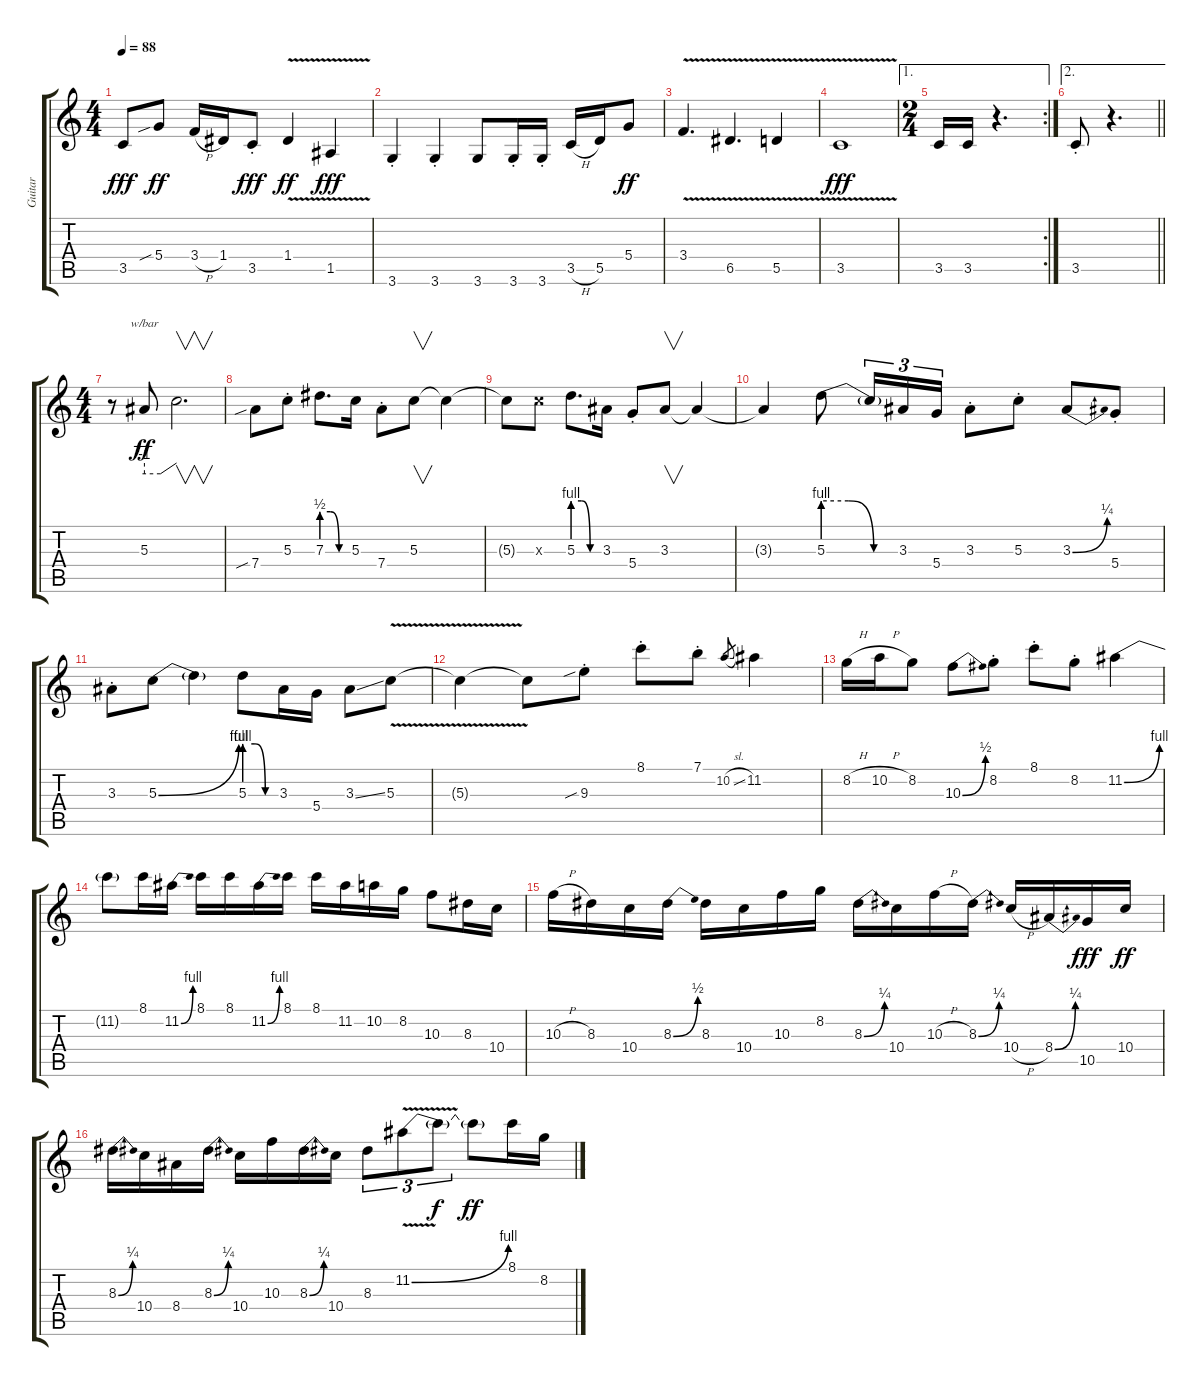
\track ("Guitar" "Guitar") {mute instrument overdrivenguitar}
\staff {score tabs}
\tuning (E4 B3 G3 D3 A2 E2) {hide}
\ts (4 4)
\tempo 88
\clef g2
\ks c
3.5{t}.8{dy fff} 5.4{sib}.8{dy ff} 3.4{h}.16 1.4.16 3.5{st}.8{dy fff} 1.4{v}.4{dy ff} 1.5{v}.4{dy fff} |
3.6{st}.4 3.6{st}.4 3.6.8 3.6{st}.16 3.6{st}.16 3.5{h}.16 5.5.16 5.4.8{dy ff} |
3.4{v}.4{d} 6.5{v}.4{d} 5.5{v}.4 |
3.5{v}.1{dy fff} |
\ae 1
\rc 2
\ts (2 4)
3.5.16 3.5.16 r.4{d} |
\ae 2
\barLineRight lightlight
3.5{st}.8 r.4{d} |
\ts (4 4)
r.8 5.3.8{tbe (custom default 0 -4 30 -4 60 0) dy ff} 5.3{t}.2{v d} |
7.4{sib}.8 5.3{st}.8 7.3{be (custom 0 2 20 2 40 0 60 0)}.8{d} 5.3.16 7.4{st}.8 5.3.8{v} 5.3{t}.4 |
5.3{t}.8 5.3{x}.8 5.3{be (custom 0 4 20 4 40 0 60 0)}.8{d} 3.3.16 5.4{st}.8 3.3.8{v} 3.3{t}.4 |
3.3{t}.4 5.3{be (custom 0 4 20 4 40 0 60 0)}.8 5.3{t}.16{tu (3 2)} 3.3.16{tu (3 2)} 5.4.16{tu (3 2)} 3.3{st}.8 5.3{st}.8 3.3{be (bend 0 0 60 1)}.8 5.4{st}.8 |
3.3{st}.8 5.3{be (bend 0 0 60 4)}.8 5.3{t}.4 5.3{be (custom 0 4 20 4 40 0 60 0)}.8 3.3.16 5.4.16 3.3{ss}.8 5.3{v}.8 |
5.3{t}.4 5.3{t}.8 9.3{sib st}.8 8.1{st}.8 7.1{st}.8 10.2{sl}.8{gr} 11.2.4 |
8.2{h}.16 10.2{h}.16 8.2.8 10.3{be (bend 0 0 60 2)}.8 8.2{st}.8 8.1{st}.8 8.2{st}.8 11.2{be (bend 0 0 60 4)}.4 |
11.2{t}.8 8.1.16 11.2{be (bend 0 0 60 4)}.16 8.1.16 8.1.16 11.2{be (bend 0 0 60 4)}.16 8.1.16 8.1.16 11.2.16 10.2.16 8.2.16 10.3.8 8.3.16 10.4.16 |
10.3{h}.16 8.3.16 10.4.16 8.3{be (bend 0 0 60 2)}.16 8.3.16 10.4.16 10.3.16 8.2.16 8.3{be (bend 0 0 60 1)}.16 10.4.16 10.3{h}.16 8.3{be (bend 0 0 60 1)}.16 10.4{h}.16 8.4{be (bend 0 0 60 1)}.16 10.5.16{dy fff} 10.4.16{dy ff} |
8.3{be (bend 0 0 60 1)}.16 10.4.16 8.4.16 8.3{be (bend 0 0 60 1)}.16 10.4.16 10.3.16 8.3{be (bend 0 0 60 1)}.16 10.4.16 8.3.8{tu (3 2)} 11.2{be (bend 0 0 60 4) v}.8{tu (3 2)} 11.2{t}.8{tu (3 2) dy f} 11.2{t}.8{dy ff} 8.1.16 8.2.16
